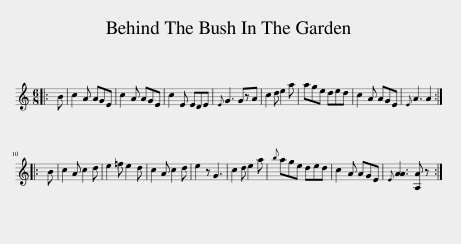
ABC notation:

X:1
L:1/8
M:6/8
I:linebreak $
K:C
V:1 treble
V:1
|: B | c2 A AGE | c2 A AGE | c2 E EDE |{E} G3 GzA | %5
 c2 d e2 a | age ded | c2 A AGE |{E} A3 A2 ::$ B | %10
 c2 A c2 d | e2 =f e2 d | c2 A c2 d | e2 z G3 | c2 d e2 a | %15
{b} age ded | c2 A AGE |{E} [AA]3 [A,A] z :| %18
